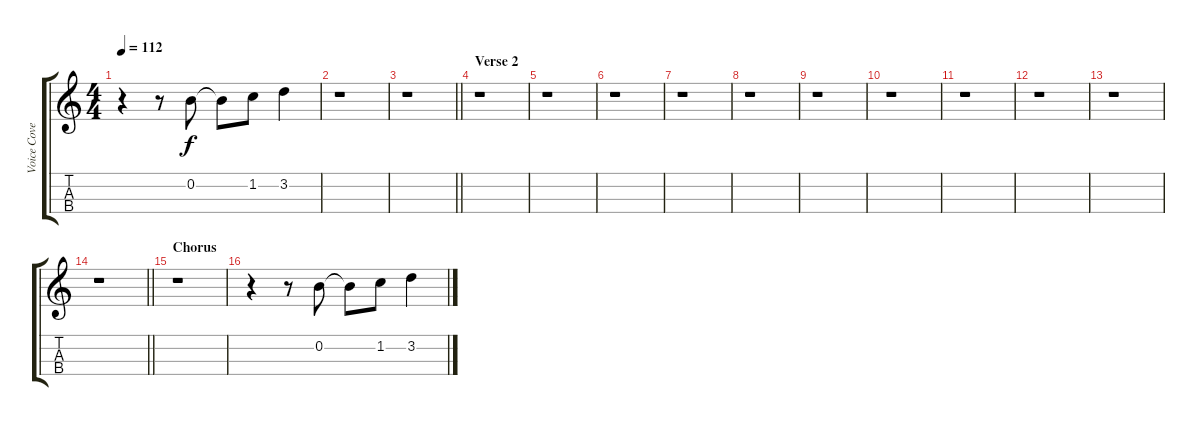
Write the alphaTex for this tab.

\track ("Voice Cover ( Edward O' Brien )" "Voice Cove") {instrument contrabass}
\staff {score tabs}
\tuning (E4 B3 G3 D3) {hide}
\ts (4 4)
\tempo 112
\clef g2
\ks c
r.4{dy f} r.8 0.2.8 0.2{t}.8 1.2.8 3.2.4 |
r.1 |
\barLineRight lightlight
r.1 |
\section ("" "Verse 2")
r.1 |
r.1 |
r.1 |
r.1 |
r.1 |
r.1 |
r.1 |
r.1 |
r.1 |
r.1 |
\barLineRight lightlight
r.1 |
\section ("" "Chorus")
r.1 |
r.4 r.8 0.2.8 0.2{t}.8 1.2.8 3.2.4
